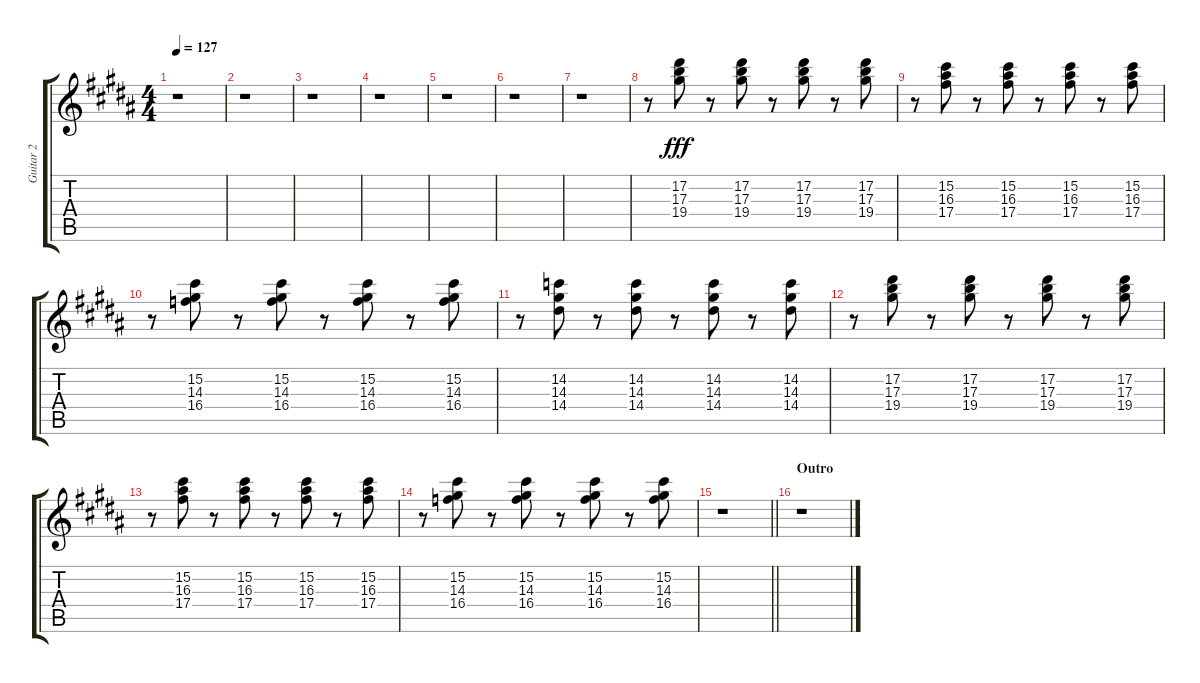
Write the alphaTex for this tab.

\track ("Guitar 2" "Guitar 2") {instrument electricguitarclean}
\staff {score tabs}
\tuning (Eb4 Bb3 Gb3 Db3 Ab2 Eb2) {hide}
\ts (4 4)
\tempo 127
\clef g2
\ks b
r.1{dy fff} |
r.1 |
r.1 |
r.1 |
r.1 |
r.1 |
r.1 |
r.8 (17.2 17.3 19.4).8 r.8 (17.2 17.3 19.4).8 r.8 (17.2 17.3 19.4).8 r.8 (17.2 17.3 19.4).8 |
r.8 (15.2 16.3 17.4).8 r.8 (15.2 16.3 17.4).8 r.8 (15.2 16.3 17.4).8 r.8 (15.2 16.3 17.4).8 |
r.8 (15.2 14.3 16.4).8 r.8 (15.2 14.3 16.4).8 r.8 (15.2 14.3 16.4).8 r.8 (15.2 14.3 16.4).8 |
r.8 (14.2 14.3 14.4).8 r.8 (14.2 14.3 14.4).8 r.8 (14.2 14.3 14.4).8 r.8 (14.2 14.3 14.4).8 |
r.8 (17.2 17.3 19.4).8 r.8 (17.2 17.3 19.4).8 r.8 (17.2 17.3 19.4).8 r.8 (17.2 17.3 19.4).8 |
r.8 (15.2 16.3 17.4).8 r.8 (15.2 16.3 17.4).8 r.8 (15.2 16.3 17.4).8 r.8 (15.2 16.3 17.4).8 |
r.8 (15.2 14.3 16.4).8 r.8 (15.2 14.3 16.4).8 r.8 (15.2 14.3 16.4).8 r.8 (15.2 14.3 16.4).8 |
\barLineRight lightlight
r.1 |
\section ("" "Outro")
r.1
